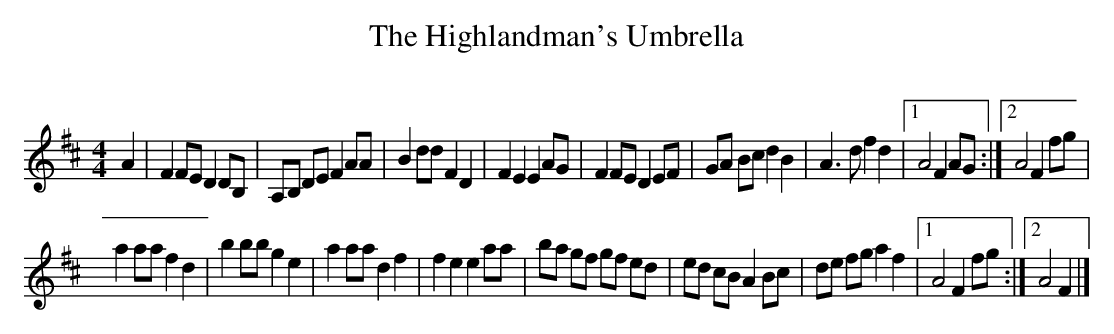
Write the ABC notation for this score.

X:1
T: The Highlandman's Umbrella
C:
Q: 232
K:D
M:4/4
L:1/8
A2 |\
F2 FE D2 DB, | A,B, DE F2 AA | B2 dd F2 D2 | F2 E2 E2 AG |\
F2 FE D2 EF | GA Bc d2 B2 | A3d f2 d2 |[1 A4 F2 AG :|[2 A4 F2 fg |
a2 aa f2 d2  | b2 bb g2 e2 | a2 aa d2 f2 | f2 e2 e2 aa |\
ba gf gf ed | ed cB A2 Bc | de fg a2 f2 |[1 A4 F2 fg :|[2 A4 F2 |]
